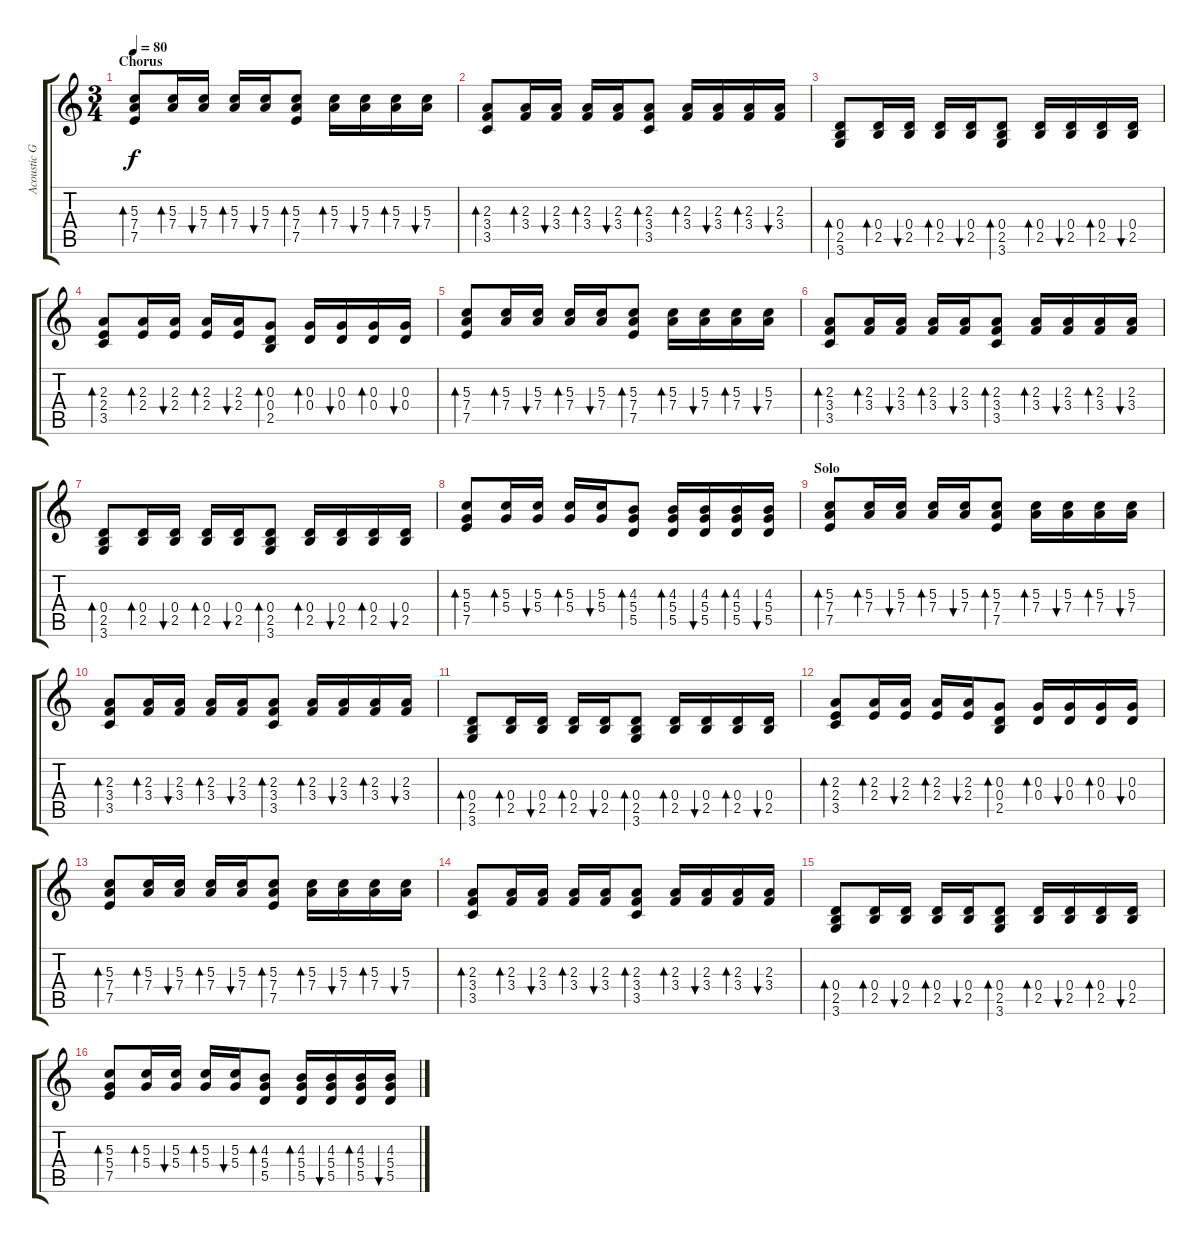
\track ("Acoustic Guitar" "Acoustic G") {instrument acousticguitarsteel}
\staff {score tabs}
\tuning (E4 B3 G3 D3 A2 E2) {hide}
\ts (3 4)
\section ("" "Chorus")
\tempo 80
\clef g2
\ks c
(5.3 7.4 7.5).8{bd 60 dy f} (5.3 7.4).16{bd 60} (5.3 7.4).16{bu 60} (5.3 7.4).16{bd 60} (5.3 7.4).16{bu 60} (5.3 7.4 7.5).8{bd 60} (5.3 7.4).16{bd 60} (5.3 7.4).16{bu 60} (5.3 7.4).16{bd 60} (5.3 7.4).16{bu 60} |
(2.3 3.4 3.5).8{bd 60} (2.3 3.4).16{bd 60} (2.3 3.4).16{bu 60} (2.3 3.4).16{bd 60} (2.3 3.4).16{bu 60} (2.3 3.4 3.5).8{bd 60} (2.3 3.4).16{bd 60} (2.3 3.4).16{bu 60} (2.3 3.4).16{bd 60} (2.3 3.4).16{bu 60} |
(0.4 2.5 3.6).8{bd 60} (0.4 2.5).16{bd 60} (0.4 2.5).16{bu 60} (0.4 2.5).16{bd 60} (0.4 2.5).16{bu 60} (0.4 2.5 3.6).8{bd 60} (0.4 2.5).16{bd 60} (0.4 2.5).16{bu 60} (0.4 2.5).16{bd 60} (0.4 2.5).16{bu 60} |
(2.3 2.4 3.5).8{bd 60} (2.3 2.4).16{bd 60} (2.3 2.4).16{bu 60} (2.3 2.4).16{bd 60} (2.3 2.4).16{bu 60} (0.3 0.4 2.5).8{bd 60} (0.3 0.4).16{bd 60} (0.3 0.4).16{bu 60} (0.3 0.4).16{bd 60} (0.3 0.4).16{bu 60} |
(5.3 7.4 7.5).8{bd 60} (5.3 7.4).16{bd 60} (5.3 7.4).16{bu 60} (5.3 7.4).16{bd 60} (5.3 7.4).16{bu 60} (5.3 7.4 7.5).8{bd 60} (5.3 7.4).16{bd 60} (5.3 7.4).16{bu 60} (5.3 7.4).16{bd 60} (5.3 7.4).16{bu 60} |
(2.3 3.4 3.5).8{bd 60} (2.3 3.4).16{bd 60} (2.3 3.4).16{bu 60} (2.3 3.4).16{bd 60} (2.3 3.4).16{bu 60} (2.3 3.4 3.5).8{bd 60} (2.3 3.4).16{bd 60} (2.3 3.4).16{bu 60} (2.3 3.4).16{bd 60} (2.3 3.4).16{bu 60} |
(0.4 2.5 3.6).8{bd 60} (0.4 2.5).16{bd 60} (0.4 2.5).16{bu 60} (0.4 2.5).16{bd 60} (0.4 2.5).16{bu 60} (0.4 2.5 3.6).8{bd 60} (0.4 2.5).16{bd 60} (0.4 2.5).16{bu 60} (0.4 2.5).16{bd 60} (0.4 2.5).16{bu 60} |
(5.3 5.4 7.5).8{bd 60} (5.3 5.4).16{bd 60} (5.3 5.4).16{bu 60} (5.3 5.4).16{bd 60} (5.3 5.4).16{bu 60} (4.3 5.4 5.5).8{bd 60} (4.3 5.4 5.5).16{bd 60} (4.3 5.4 5.5).16{bu 60} (4.3 5.4 5.5).16{bd 60} (4.3 5.4 5.5).16{bu 60} |
\section ("" "Solo")
(5.3 7.4 7.5).8{bd 60} (5.3 7.4).16{bd 60} (5.3 7.4).16{bu 60} (5.3 7.4).16{bd 60} (5.3 7.4).16{bu 60} (5.3 7.4 7.5).8{bd 60} (5.3 7.4).16{bd 60} (5.3 7.4).16{bu 60} (5.3 7.4).16{bd 60} (5.3 7.4).16{bu 60} |
(2.3 3.4 3.5).8{bd 60} (2.3 3.4).16{bd 60} (2.3 3.4).16{bu 60} (2.3 3.4).16{bd 60} (2.3 3.4).16{bu 60} (2.3 3.4 3.5).8{bd 60} (2.3 3.4).16{bd 60} (2.3 3.4).16{bu 60} (2.3 3.4).16{bd 60} (2.3 3.4).16{bu 60} |
(0.4 2.5 3.6).8{bd 60} (0.4 2.5).16{bd 60} (0.4 2.5).16{bu 60} (0.4 2.5).16{bd 60} (0.4 2.5).16{bu 60} (0.4 2.5 3.6).8{bd 60} (0.4 2.5).16{bd 60} (0.4 2.5).16{bu 60} (0.4 2.5).16{bd 60} (0.4 2.5).16{bu 60} |
(2.3 2.4 3.5).8{bd 60} (2.3 2.4).16{bd 60} (2.3 2.4).16{bu 60} (2.3 2.4).16{bd 60} (2.3 2.4).16{bu 60} (0.3 0.4 2.5).8{bd 60} (0.3 0.4).16{bd 60} (0.3 0.4).16{bu 60} (0.3 0.4).16{bd 60} (0.3 0.4).16{bu 60} |
(5.3 7.4 7.5).8{bd 60} (5.3 7.4).16{bd 60} (5.3 7.4).16{bu 60} (5.3 7.4).16{bd 60} (5.3 7.4).16{bu 60} (5.3 7.4 7.5).8{bd 60} (5.3 7.4).16{bd 60} (5.3 7.4).16{bu 60} (5.3 7.4).16{bd 60} (5.3 7.4).16{bu 60} |
(2.3 3.4 3.5).8{bd 60} (2.3 3.4).16{bd 60} (2.3 3.4).16{bu 60} (2.3 3.4).16{bd 60} (2.3 3.4).16{bu 60} (2.3 3.4 3.5).8{bd 60} (2.3 3.4).16{bd 60} (2.3 3.4).16{bu 60} (2.3 3.4).16{bd 60} (2.3 3.4).16{bu 60} |
(0.4 2.5 3.6).8{bd 60} (0.4 2.5).16{bd 60} (0.4 2.5).16{bu 60} (0.4 2.5).16{bd 60} (0.4 2.5).16{bu 60} (0.4 2.5 3.6).8{bd 60} (0.4 2.5).16{bd 60} (0.4 2.5).16{bu 60} (0.4 2.5).16{bd 60} (0.4 2.5).16{bu 60} |
(5.3 5.4 7.5).8{bd 60} (5.3 5.4).16{bd 60} (5.3 5.4).16{bu 60} (5.3 5.4).16{bd 60} (5.3 5.4).16{bu 60} (4.3 5.4 5.5).8{bd 60} (4.3 5.4 5.5).16{bd 60} (4.3 5.4 5.5).16{bu 60} (4.3 5.4 5.5).16{bd 60} (4.3 5.4 5.5).16{bu 60}
